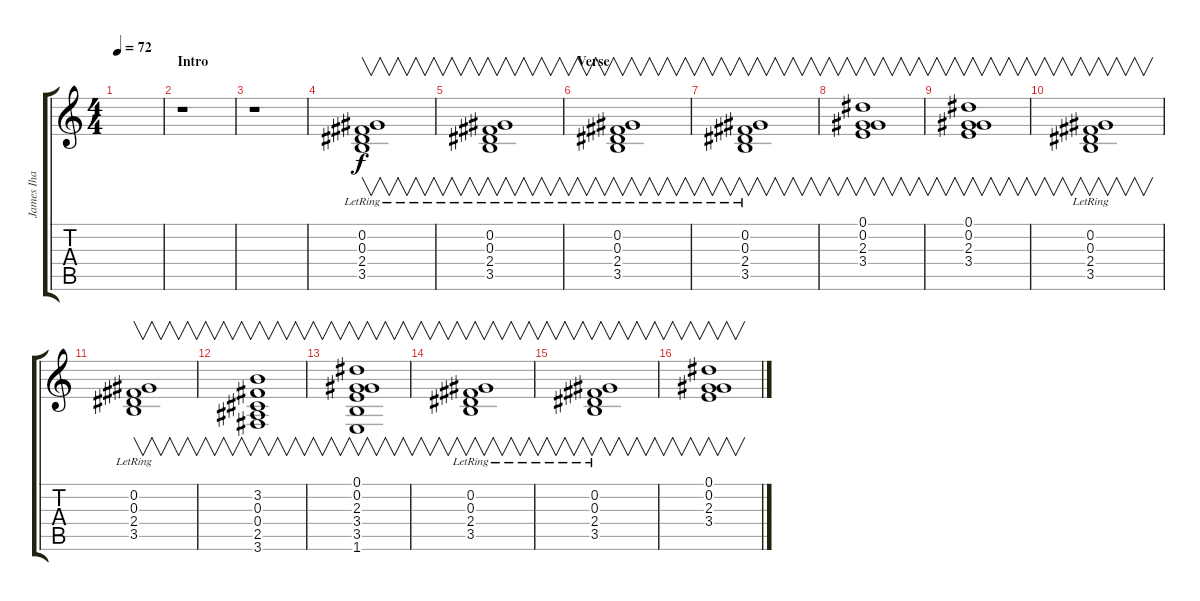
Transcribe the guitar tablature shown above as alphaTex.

\track ("James Iha" "James Iha") {instrument acousticguitarsteel}
\staff {score tabs}
\tuning (Eb4 Ab3 Gb3 Db3 Ab2 Eb2) {hide}
\ts (4 4)
\tempo 72
\clef g2
\ks c
|
\section ("" "Intro")
r.1 |
r.1 |
(0.2{lr} 0.3 2.4{lr} 3.5{lr}).1{v} |
(0.2{lr} 0.3 2.4{lr} 3.5{lr}).1{v} |
\section ("" "Verse")
(0.2{lr} 0.3 2.4{lr} 3.5{lr}).1{v} |
(0.2{lr} 0.3 2.4{lr} 3.5{lr}).1{v} |
(0.1 0.2 2.3 3.4).1{v} |
(0.1 0.2 2.3 3.4).1{v} |
(0.2{lr} 0.3 2.4{lr} 3.5{lr}).1{v} |
(0.2{lr} 0.3 2.4{lr} 3.5{lr}).1{v} |
(3.2 0.3 0.4 2.5 3.6).1{v} |
(0.1 0.2 2.3 3.4 3.5 1.6).1{v} |
(0.2{lr} 0.3 2.4{lr} 3.5{lr}).1{v} |
(0.2{lr} 0.3 2.4{lr} 3.5{lr}).1{v} |
(0.1 0.2 2.3 3.4).1{v}
